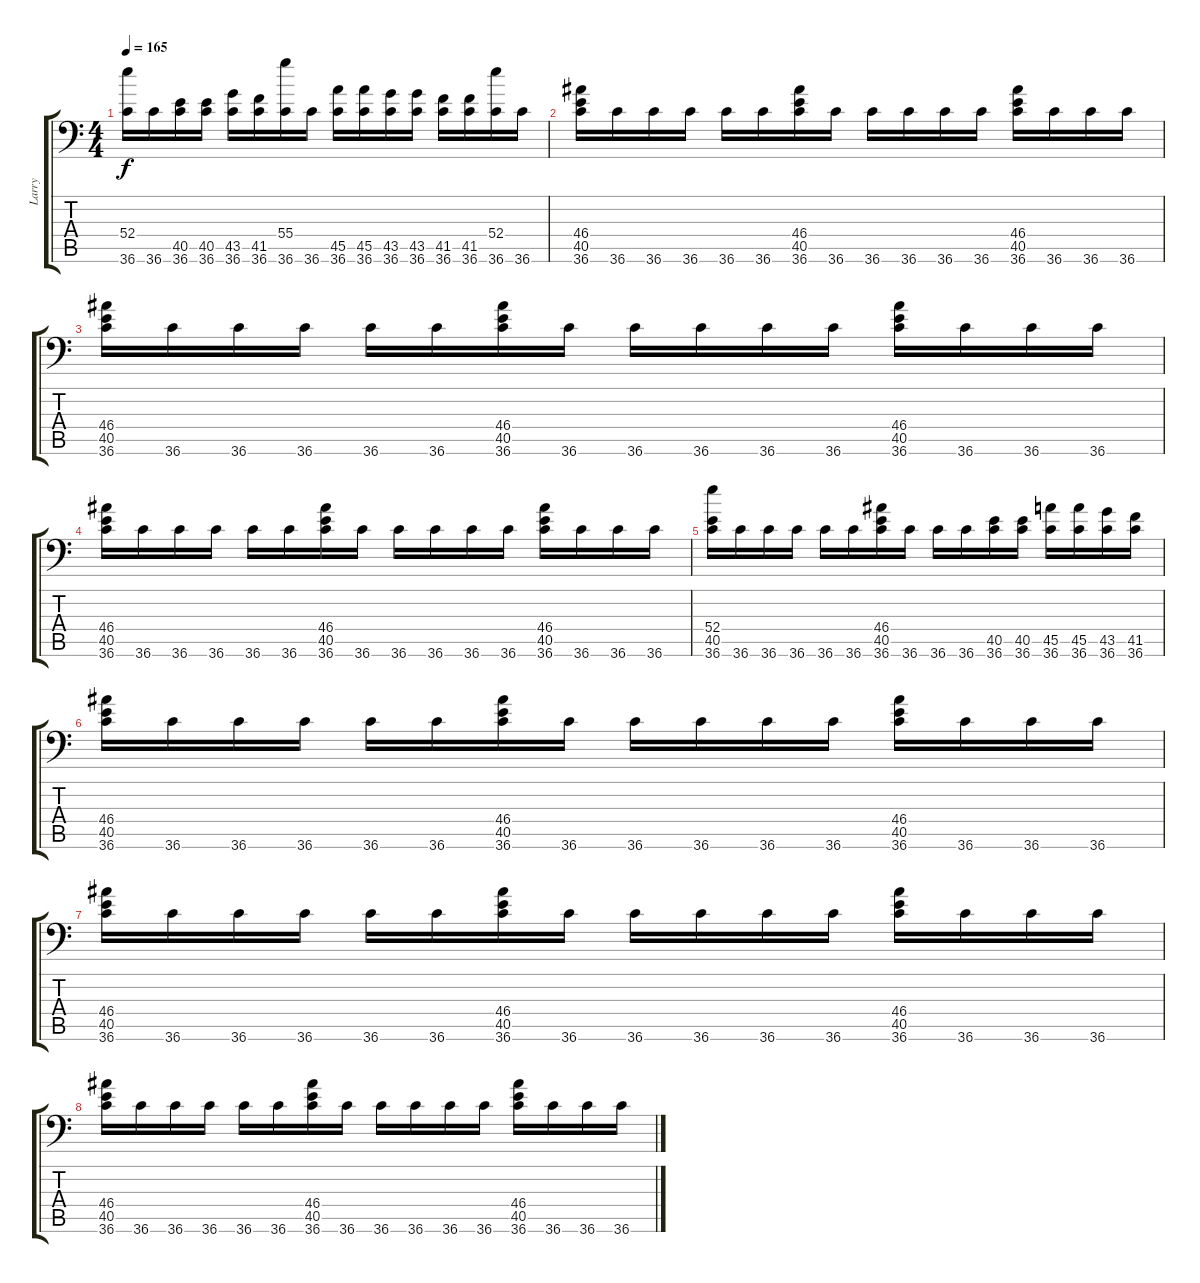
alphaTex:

\track ("Larry" "Larry") {instrument acousticgrandpiano}
\staff {score tabs}
\tuning (C-1 C-1 C-1 C-1 C-1 C-1) {hide}
\ts (4 4)
\tempo 165
\clef f4
\ks c
(52.4 36.6).16{dy f} 36.6.16 (40.5 36.6).16 (40.5 36.6).16 (43.5 36.6).16 (41.5 36.6).16 (55.4 36.6).16 36.6.16 (45.5 36.6).16 (45.5 36.6).16 (43.5 36.6).16 (43.5 36.6).16 (41.5 36.6).16 (41.5 36.6).16 (52.4 36.6).16 36.6.16 |
(46.4 40.5 36.6).16 36.6.16 36.6.16 36.6.16 36.6.16 36.6.16 (46.4 40.5 36.6).16 36.6.16 36.6.16 36.6.16 36.6.16 36.6.16 (46.4 40.5 36.6).16 36.6.16 36.6.16 36.6.16 |
(46.4 40.5 36.6).16 36.6.16 36.6.16 36.6.16 36.6.16 36.6.16 (46.4 40.5 36.6).16 36.6.16 36.6.16 36.6.16 36.6.16 36.6.16 (46.4 40.5 36.6).16 36.6.16 36.6.16 36.6.16 |
(46.4 40.5 36.6).16 36.6.16 36.6.16 36.6.16 36.6.16 36.6.16 (46.4 40.5 36.6).16 36.6.16 36.6.16 36.6.16 36.6.16 36.6.16 (46.4 40.5 36.6).16 36.6.16 36.6.16 36.6.16 |
(52.4 40.5 36.6).16 36.6.16 36.6.16 36.6.16 36.6.16 36.6.16 (46.4 40.5 36.6).16 36.6.16 36.6.16 36.6.16 (40.5 36.6).16 (40.5 36.6).16 (45.5 36.6).16 (45.5 36.6).16 (43.5 36.6).16 (41.5 36.6).16 |
(46.4 40.5 36.6).16 36.6.16 36.6.16 36.6.16 36.6.16 36.6.16 (46.4 40.5 36.6).16 36.6.16 36.6.16 36.6.16 36.6.16 36.6.16 (46.4 40.5 36.6).16 36.6.16 36.6.16 36.6.16 |
(46.4 40.5 36.6).16 36.6.16 36.6.16 36.6.16 36.6.16 36.6.16 (46.4 40.5 36.6).16 36.6.16 36.6.16 36.6.16 36.6.16 36.6.16 (46.4 40.5 36.6).16 36.6.16 36.6.16 36.6.16 |
(46.4 40.5 36.6).16 36.6.16 36.6.16 36.6.16 36.6.16 36.6.16 (46.4 40.5 36.6).16 36.6.16 36.6.16 36.6.16 36.6.16 36.6.16 (46.4 40.5 36.6).16 36.6.16 36.6.16 36.6.16
